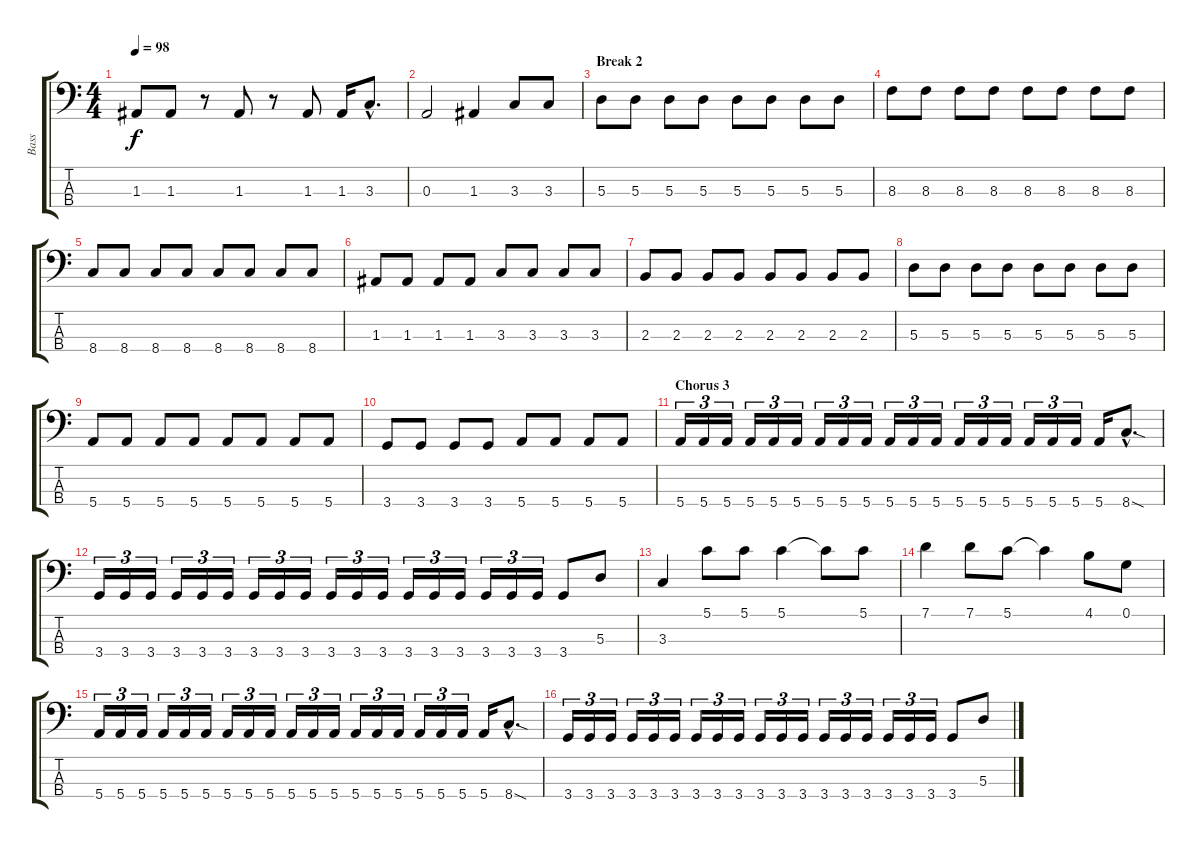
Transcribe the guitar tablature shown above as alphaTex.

\track ("Bass" "Bass") {instrument electricbasspick}
\staff {score tabs}
\tuning (G2 D2 A1 E1) {hide}
\ts (4 4)
\tempo 98
\clef f4
\ks c
1.3.8{dy f} 1.3.8 r.8 1.3.8 r.8 1.3.8 1.3.16 3.3{hac}.8{d} |
0.3.2 1.3.4 3.3.8 3.3.8 |
\section ("" "Break 2")
5.3.8 5.3.8 5.3.8 5.3.8 5.3.8 5.3.8 5.3.8 5.3.8 |
8.3.8 8.3.8 8.3.8 8.3.8 8.3.8 8.3.8 8.3.8 8.3.8 |
8.4.8 8.4.8 8.4.8 8.4.8 8.4.8 8.4.8 8.4.8 8.4.8 |
1.3.8 1.3.8 1.3.8 1.3.8 3.3.8 3.3.8 3.3.8 3.3.8 |
2.3.8 2.3.8 2.3.8 2.3.8 2.3.8 2.3.8 2.3.8 2.3.8 |
5.3.8 5.3.8 5.3.8 5.3.8 5.3.8 5.3.8 5.3.8 5.3.8 |
5.4.8 5.4.8 5.4.8 5.4.8 5.4.8 5.4.8 5.4.8 5.4.8 |
3.4.8 3.4.8 3.4.8 3.4.8 5.4.8 5.4.8 5.4.8 5.4.8 |
\section ("" "Chorus 3")
5.4.16{tu (3 2)} 5.4.16{tu (3 2)} 5.4.16{tu (3 2)} 5.4.16{tu (3 2)} 5.4.16{tu (3 2)} 5.4.16{tu (3 2)} 5.4.16{tu (3 2)} 5.4.16{tu (3 2)} 5.4.16{tu (3 2)} 5.4.16{tu (3 2)} 5.4.16{tu (3 2)} 5.4.16{tu (3 2)} 5.4.16{tu (3 2)} 5.4.16{tu (3 2)} 5.4.16{tu (3 2)} 5.4.16{tu (3 2)} 5.4.16{tu (3 2)} 5.4.16{tu (3 2)} 5.4.16 8.4{sod hac}.8{d} |
3.4.16{tu (3 2)} 3.4.16{tu (3 2)} 3.4.16{tu (3 2)} 3.4.16{tu (3 2)} 3.4.16{tu (3 2)} 3.4.16{tu (3 2)} 3.4.16{tu (3 2)} 3.4.16{tu (3 2)} 3.4.16{tu (3 2)} 3.4.16{tu (3 2)} 3.4.16{tu (3 2)} 3.4.16{tu (3 2)} 3.4.16{tu (3 2)} 3.4.16{tu (3 2)} 3.4.16{tu (3 2)} 3.4.16{tu (3 2)} 3.4.16{tu (3 2)} 3.4.16{tu (3 2)} 3.4.8 5.3.8 |
3.3.4 5.1.8 5.1.8 5.1.4 5.1{t}.8 5.1.8 |
7.1.4 7.1.8 5.1.8 5.1{t}.4 4.1.8 0.1.8 |
5.4.16{tu (3 2)} 5.4.16{tu (3 2)} 5.4.16{tu (3 2)} 5.4.16{tu (3 2)} 5.4.16{tu (3 2)} 5.4.16{tu (3 2)} 5.4.16{tu (3 2)} 5.4.16{tu (3 2)} 5.4.16{tu (3 2)} 5.4.16{tu (3 2)} 5.4.16{tu (3 2)} 5.4.16{tu (3 2)} 5.4.16{tu (3 2)} 5.4.16{tu (3 2)} 5.4.16{tu (3 2)} 5.4.16{tu (3 2)} 5.4.16{tu (3 2)} 5.4.16{tu (3 2)} 5.4.16 8.4{sod hac}.8{d} |
3.4.16{tu (3 2)} 3.4.16{tu (3 2)} 3.4.16{tu (3 2)} 3.4.16{tu (3 2)} 3.4.16{tu (3 2)} 3.4.16{tu (3 2)} 3.4.16{tu (3 2)} 3.4.16{tu (3 2)} 3.4.16{tu (3 2)} 3.4.16{tu (3 2)} 3.4.16{tu (3 2)} 3.4.16{tu (3 2)} 3.4.16{tu (3 2)} 3.4.16{tu (3 2)} 3.4.16{tu (3 2)} 3.4.16{tu (3 2)} 3.4.16{tu (3 2)} 3.4.16{tu (3 2)} 3.4.8 5.3.8
